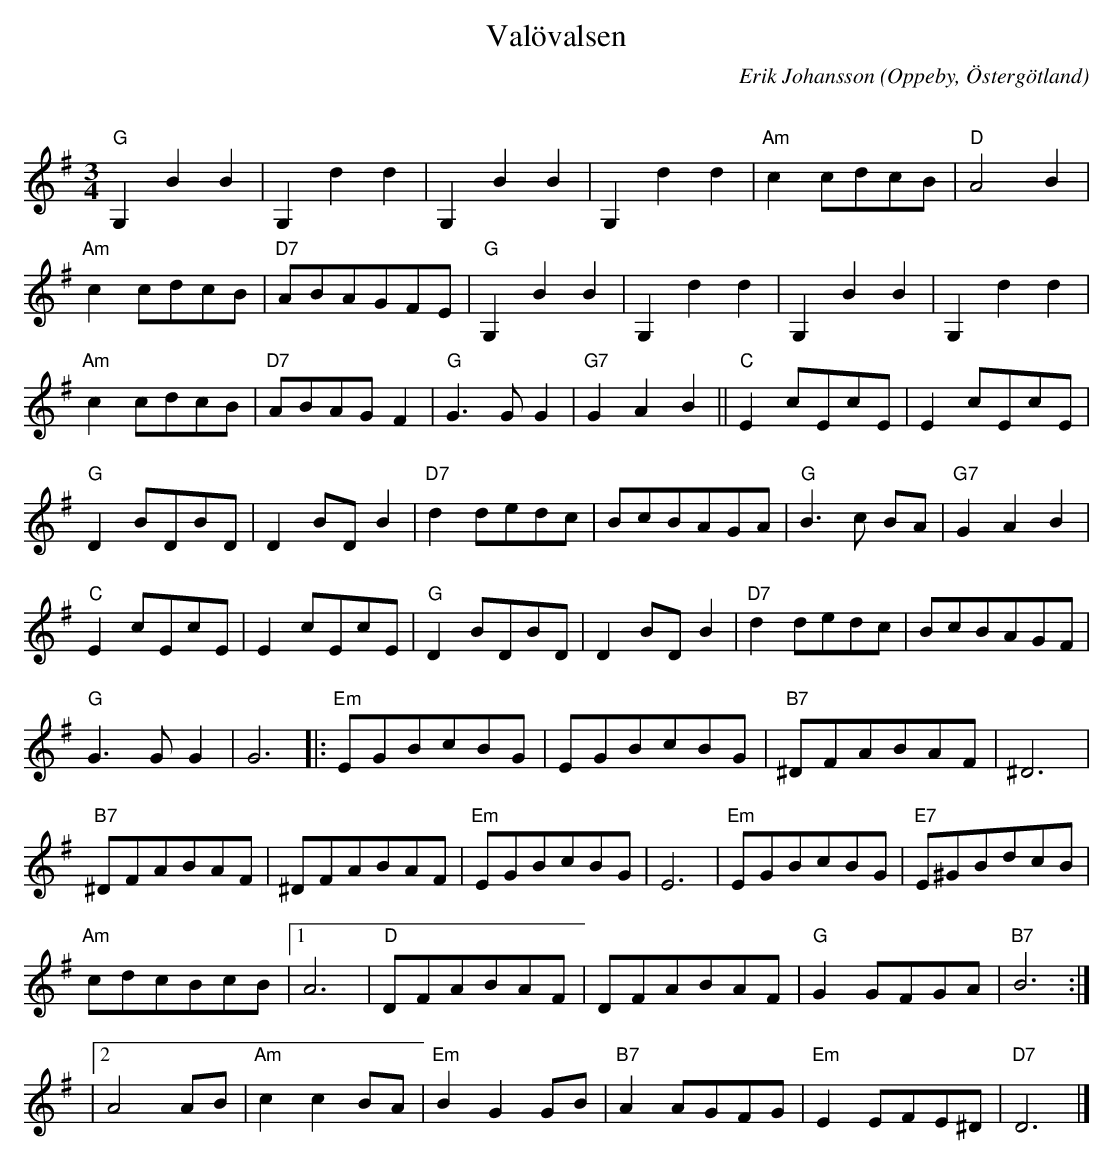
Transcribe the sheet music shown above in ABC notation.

X:1
T:Valövalsen
C:Erik Johansson
O:Oppeby, Östergötland
Q:140
M:3/4
L:1/8
K:G
"G"G,2B2B2|G,2d2d2 |G,2B2B2|G,2d2d2 |"Am" c2 cdcB| "D" A4 B2 |
 "Am" c2 cdcB |"D7" ABAGFE |"G"G,2B2B2|G,2d2d2 |G,2B2B2|G,2d2d2 |
"Am" c2 cdcB| "D7" ABAGF2 | "G" G3 G G2 |"G7" G2A2B2||"C"E2 cEcE |E2 cEcE|
"G" D2 BDBD |D2 BD B2 |"D7"d2 dedc| BcBAGA|"G"B3 c BA|"G7" G2A2B2|
"C"E2 cEcE |E2 cEcE|"G" D2 BDBD |D2 BD B2 |"D7"d2 dedc| BcBAGF|
"G" G3 G G2| G6 [|:"Em" EGBcBG |EGBcBG |"B7"^DFABAF |^D6 |
"B7" ^DFABAF |^DFABAF |"Em" EGBcBG |E6 |"Em" EGBcBG |"E7" E^GBdcB |
"Am" cdcBcB |1 A6 |"D" DFABAF |DFABAF |"G" G2 GFGA |"B7" B6 :|]
|2 A4 AB |"Am" c2 c2 BA |"Em" B2 G2 GB |"B7" A2 AGFG |"Em" E2 EFE^D |"D7" D6 |]
